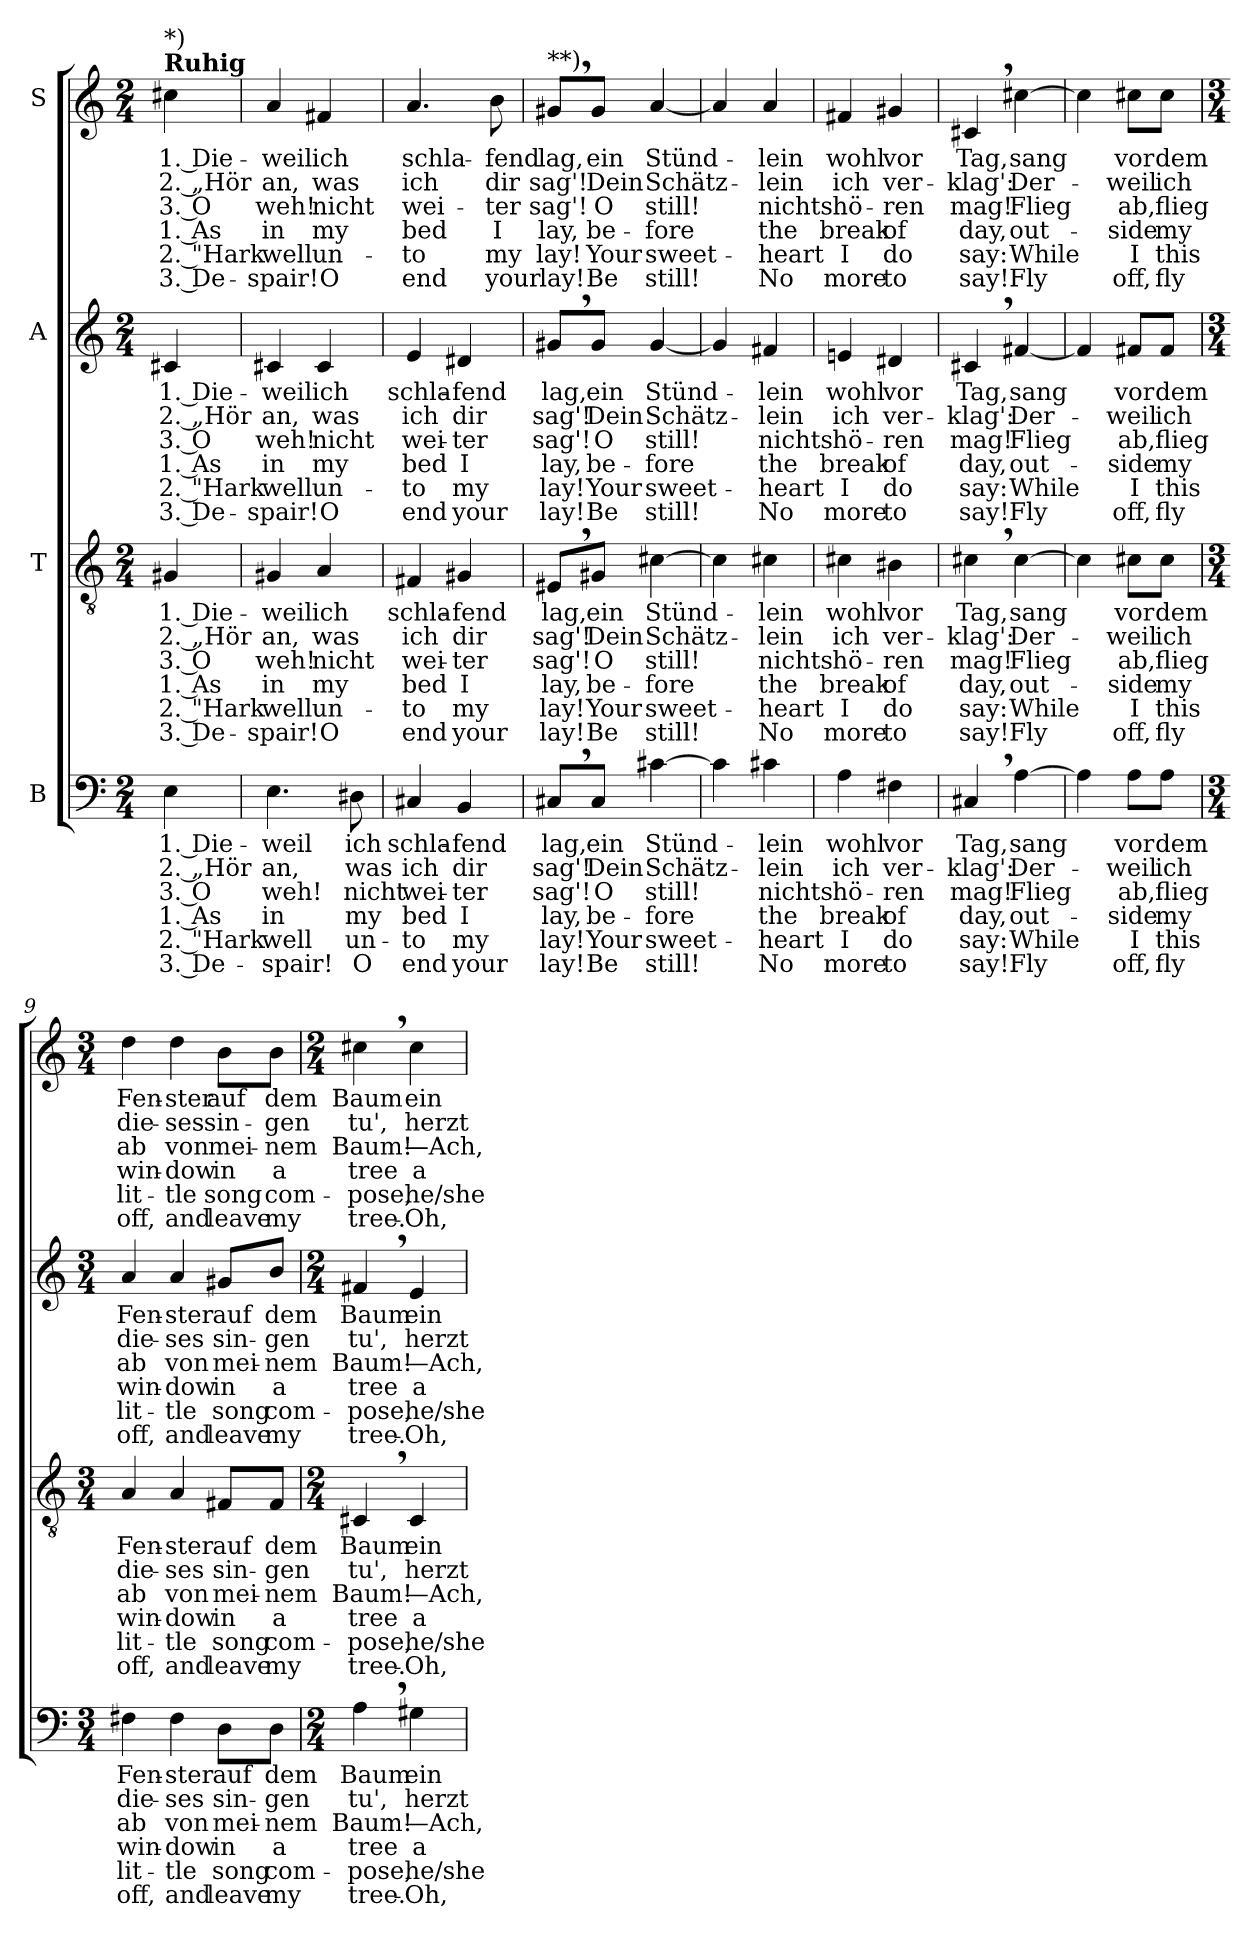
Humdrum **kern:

**kern	**text	**text	**text	**text	**text	**text	**kern	**text	**text	**text	**text	**text	**text	**kern	**text	**text	**text	**text	**text	**text	**kern	**text	**text	**text	**text	**text	**text
*part4	*part4	*part4	*part4	*part4	*part4	*part4	*part3	*part3	*part3	*part3	*part3	*part3	*part3	*part2	*part2	*part2	*part2	*part2	*part2	*part2	*part1	*part1	*part1	*part1	*part1	*part1	*part1
*staff4	*staff4	*staff4	*staff4	*staff4	*staff4	*staff4	*staff3	*staff3	*staff3	*staff3	*staff3	*staff3	*staff3	*staff2	*staff2	*staff2	*staff2	*staff2	*staff2	*staff2	*staff1	*staff1	*staff1	*staff1	*staff1	*staff1	*staff1
*I"B	*	*	*	*	*	*	*I"T	*	*	*	*	*	*	*I"A	*	*	*	*	*	*	*I"S	*	*	*	*	*	*
*clefF4	*	*	*	*	*	*	*clefGv2	*	*	*	*	*	*	*clefG2	*	*	*	*	*	*	*clefG2	*	*	*	*	*	*
*k[]	*	*	*	*	*	*	*k[]	*	*	*	*	*	*	*k[]	*	*	*	*	*	*	*k[]	*	*	*	*	*	*
*C:	*	*	*	*	*	*	*C:	*	*	*	*	*	*	*C:	*	*	*	*	*	*	*C:	*	*	*	*	*	*
*M2/4	*	*	*	*	*	*	*M2/4	*	*	*	*	*	*	*M2/4	*	*	*	*	*	*	*M2/4	*	*	*	*	*	*
=1	=1	=1	=1	=1	=1	=1	=1	=1	=1	=1	=1	=1	=1	=1	=1	=1	=1	=1	=1	=1	=1	=1	=1	=1	=1	=1	=1
!	!	!	!	!	!	!	!	!	!	!	!	!	!	!	!	!	!	!	!	!	!LO:TX:a:B:t=Ruhig	!	!	!	!	!	!
!	!	!	!	!	!	!	!	!	!	!	!	!	!	!	!	!	!	!	!	!	!LO:TX:a:t=*)	!	!	!	!	!	!
!	!LO:LY:b	!LO:LY:b	!LO:LY:b	!LO:LY:b	!LO:LY:b	!LO:LY:b	!	!LO:LY:b	!LO:LY:b	!LO:LY:b	!LO:LY:b	!LO:LY:b	!LO:LY:b	!	!LO:LY:b	!LO:LY:b	!LO:LY:b	!LO:LY:b	!LO:LY:b	!LO:LY:b	!	!LO:LY:b	!LO:LY:b	!LO:LY:b	!LO:LY:b	!LO:LY:b	!LO:LY:b
4E\	1. Die-	2. „Hör	3. O	1. As	2. "Hark	3. De-	4G#X/	1. Die-	2. „Hör	3. O	1. As	2. "Hark	3. De-	4c#X/	1. Die-	2. „Hör	3. O	1. As	2. "Hark	3. De-	4cc#X\	1. Die-	2. „Hör	3. O	1. As	2. "Hark	3. De-
=2	=2	=2	=2	=2	=2	=2	=2	=2	=2	=2	=2	=2	=2	=2	=2	=2	=2	=2	=2	=2	=2	=2	=2	=2	=2	=2	=2
!	!LO:LY:b	!LO:LY:b	!LO:LY:b	!LO:LY:b	!LO:LY:b	!LO:LY:b	!	!LO:LY:b	!LO:LY:b	!LO:LY:b	!LO:LY:b	!LO:LY:b	!LO:LY:b	!	!LO:LY:b	!LO:LY:b	!LO:LY:b	!LO:LY:b	!LO:LY:b	!LO:LY:b	!	!LO:LY:b	!LO:LY:b	!LO:LY:b	!LO:LY:b	!LO:LY:b	!LO:LY:b
4.E\	-weil	an,	weh!	in	well	-spair!	4G#X/	-weil	an,	weh!	in	well	-spair!	4c#X/	-weil	an,	weh!	in	well	-spair!	4a/	-weil	an,	weh!	in	well	-spair!
!	!	!	!	!	!	!	!	!LO:LY:b	!LO:LY:b	!LO:LY:b	!LO:LY:b	!LO:LY:b	!LO:LY:b	!	!LO:LY:b	!LO:LY:b	!LO:LY:b	!LO:LY:b	!LO:LY:b	!LO:LY:b	!	!LO:LY:b	!LO:LY:b	!LO:LY:b	!LO:LY:b	!LO:LY:b	!LO:LY:b
.	.	.	.	.	.	.	4A/	ich	was	nicht	my	un-	O	4c#/	ich	was	nicht	my	un-	O	4f#X/	ich	was	nicht	my	un-	O
!	!LO:LY:b	!LO:LY:b	!LO:LY:b	!LO:LY:b	!LO:LY:b	!LO:LY:b	!	!	!	!	!	!	!	!	!	!	!	!	!	!	!	!	!	!	!	!	!
8D#X\	ich	was	nicht	my	un-	O	.	.	.	.	.	.	.	.	.	.	.	.	.	.	.	.	.	.	.	.	.
=3	=3	=3	=3	=3	=3	=3	=3	=3	=3	=3	=3	=3	=3	=3	=3	=3	=3	=3	=3	=3	=3	=3	=3	=3	=3	=3	=3
!	!LO:LY:b	!LO:LY:b	!LO:LY:b	!LO:LY:b	!LO:LY:b	!LO:LY:b	!	!LO:LY:b	!LO:LY:b	!LO:LY:b	!LO:LY:b	!LO:LY:b	!LO:LY:b	!	!LO:LY:b	!LO:LY:b	!LO:LY:b	!LO:LY:b	!LO:LY:b	!LO:LY:b	!	!LO:LY:b	!LO:LY:b	!LO:LY:b	!LO:LY:b	!LO:LY:b	!LO:LY:b
4C#X/	schla-	ich	wei-	bed	-to	end	4F#X/	schla-	ich	wei-	bed	-to	end	4e/	schla-	ich	wei-	bed	-to	end	4.a/	schla-	ich	wei-	bed	-to	end
!	!LO:LY:b	!LO:LY:b	!LO:LY:b	!LO:LY:b	!LO:LY:b	!LO:LY:b	!	!LO:LY:b	!LO:LY:b	!LO:LY:b	!LO:LY:b	!LO:LY:b	!LO:LY:b	!	!LO:LY:b	!LO:LY:b	!LO:LY:b	!LO:LY:b	!LO:LY:b	!LO:LY:b	!	!	!	!	!	!	!
4BB/	-fend	dir	-ter	I	my	your	4G#X/	-fend	dir	-ter	I	my	your	4d#X/	-fend	dir	-ter	I	my	your	.	.	.	.	.	.	.
!	!	!	!	!	!	!	!	!	!	!	!	!	!	!	!	!	!	!	!	!	!	!LO:LY:b	!LO:LY:b	!LO:LY:b	!LO:LY:b	!LO:LY:b	!LO:LY:b
.	.	.	.	.	.	.	.	.	.	.	.	.	.	.	.	.	.	.	.	.	8b\	-fend	dir	-ter	I	my	your
=4	=4	=4	=4	=4	=4	=4	=4	=4	=4	=4	=4	=4	=4	=4	=4	=4	=4	=4	=4	=4	=4	=4	=4	=4	=4	=4	=4
!	!	!	!	!	!	!	!	!	!	!	!	!	!	!	!	!	!	!	!	!	!LO:TX:a:t=**)	!	!	!	!	!	!
!	!LO:LY:b	!LO:LY:b	!LO:LY:b	!LO:LY:b	!LO:LY:b	!LO:LY:b	!	!LO:LY:b	!LO:LY:b	!LO:LY:b	!LO:LY:b	!LO:LY:b	!LO:LY:b	!	!LO:LY:b	!LO:LY:b	!LO:LY:b	!LO:LY:b	!LO:LY:b	!LO:LY:b	!	!LO:LY:b	!LO:LY:b	!LO:LY:b	!LO:LY:b	!LO:LY:b	!LO:LY:b
8C#X,>/L	lag,	sag'!	sag'!	lay,	lay!	lay!	8E#X,>/L	lag,	sag'!	sag'!	lay,	lay!	lay!	8g#X,>/L	lag,	sag'!	sag'!	lay,	lay!	lay!	8g#X,>/L	lag,	sag'!	sag'!	lay,	lay!	lay!
!	!LO:LY:b	!LO:LY:b	!LO:LY:b	!LO:LY:b	!LO:LY:b	!LO:LY:b	!	!LO:LY:b	!LO:LY:b	!LO:LY:b	!LO:LY:b	!LO:LY:b	!LO:LY:b	!	!LO:LY:b	!LO:LY:b	!LO:LY:b	!LO:LY:b	!LO:LY:b	!LO:LY:b	!	!LO:LY:b	!LO:LY:b	!LO:LY:b	!LO:LY:b	!LO:LY:b	!LO:LY:b
8C#/J	ein	Dein	O	be-	Your	Be	8G#X/J	ein	Dein	O	be-	Your	Be	8g#/J	ein	Dein	O	be-	Your	Be	8g#/J	ein	Dein	O	be-	Your	Be
!	!LO:LY:b	!LO:LY:b	!LO:LY:b	!LO:LY:b	!LO:LY:b	!LO:LY:b	!	!LO:LY:b	!LO:LY:b	!LO:LY:b	!LO:LY:b	!LO:LY:b	!LO:LY:b	!	!LO:LY:b	!LO:LY:b	!LO:LY:b	!LO:LY:b	!LO:LY:b	!LO:LY:b	!	!LO:LY:b	!LO:LY:b	!LO:LY:b	!LO:LY:b	!LO:LY:b	!LO:LY:b
[4c#X\	Stünd-	Schätz-	still!	-fore	sweet-	still!	[4c#X\	Stünd-	Schätz-	still!	-fore	sweet-	still!	[4g#/	Stünd-	Schätz-	still!	-fore	sweet-	still!	[4a/	Stünd-	Schätz-	still!	-fore	sweet-	still!
=5	=5	=5	=5	=5	=5	=5	=5	=5	=5	=5	=5	=5	=5	=5	=5	=5	=5	=5	=5	=5	=5	=5	=5	=5	=5	=5	=5
4c#\]	.	.	.	.	.	.	4c#\]	.	.	.	.	.	.	4g#/]	.	.	.	.	.	.	4a/]	.	.	.	.	.	.
!	!LO:LY:b	!LO:LY:b	!LO:LY:b	!LO:LY:b	!LO:LY:b	!LO:LY:b	!	!LO:LY:b	!LO:LY:b	!LO:LY:b	!LO:LY:b	!LO:LY:b	!LO:LY:b	!	!LO:LY:b	!LO:LY:b	!LO:LY:b	!LO:LY:b	!LO:LY:b	!LO:LY:b	!	!LO:LY:b	!LO:LY:b	!LO:LY:b	!LO:LY:b	!LO:LY:b	!LO:LY:b
4c#X\	-lein	-lein	nichts	the	-heart	No	4c#X\	-lein	-lein	nichts	the	-heart	No	4f#X/	-lein	-lein	nichts	the	-heart	No	4a/	-lein	-lein	nichts	the	-heart	No
=6	=6	=6	=6	=6	=6	=6	=6	=6	=6	=6	=6	=6	=6	=6	=6	=6	=6	=6	=6	=6	=6	=6	=6	=6	=6	=6	=6
!	!LO:LY:b	!LO:LY:b	!LO:LY:b	!LO:LY:b	!LO:LY:b	!LO:LY:b	!	!LO:LY:b	!LO:LY:b	!LO:LY:b	!LO:LY:b	!LO:LY:b	!LO:LY:b	!	!LO:LY:b	!LO:LY:b	!LO:LY:b	!LO:LY:b	!LO:LY:b	!LO:LY:b	!	!LO:LY:b	!LO:LY:b	!LO:LY:b	!LO:LY:b	!LO:LY:b	!LO:LY:b
4A\	wohl	ich	hö-	break	I	more	4c#X\	wohl	ich	hö-	break	I	more	4en/	wohl	ich	hö-	break	I	more	4f#X/	wohl	ich	hö-	break	I	more
!	!LO:LY:b	!LO:LY:b	!LO:LY:b	!LO:LY:b	!LO:LY:b	!LO:LY:b	!	!LO:LY:b	!LO:LY:b	!LO:LY:b	!LO:LY:b	!LO:LY:b	!LO:LY:b	!	!LO:LY:b	!LO:LY:b	!LO:LY:b	!LO:LY:b	!LO:LY:b	!LO:LY:b	!	!LO:LY:b	!LO:LY:b	!LO:LY:b	!LO:LY:b	!LO:LY:b	!LO:LY:b
4F#X\	vor	ver-	-ren	of	do	to	4B#X\	vor	ver-	-ren	of	do	to	4d#X/	vor	ver-	-ren	of	do	to	4g#X/	vor	ver-	-ren	of	do	to
!!LO:PB:g=z
=7	=7	=7	=7	=7	=7	=7	=7	=7	=7	=7	=7	=7	=7	=7	=7	=7	=7	=7	=7	=7	=7	=7	=7	=7	=7	=7	=7
!	!LO:LY:b	!LO:LY:b	!LO:LY:b	!LO:LY:b	!LO:LY:b	!LO:LY:b	!	!LO:LY:b	!LO:LY:b	!LO:LY:b	!LO:LY:b	!LO:LY:b	!LO:LY:b	!	!LO:LY:b	!LO:LY:b	!LO:LY:b	!LO:LY:b	!LO:LY:b	!LO:LY:b	!	!LO:LY:b	!LO:LY:b	!LO:LY:b	!LO:LY:b	!LO:LY:b	!LO:LY:b
4C#X,>/	Tag,	-klag':	mag!	day,	say:	say!	4c#X,>\	Tag,	-klag':	mag!	day,	say:	say!	4c#X,>/	Tag,	-klag':	mag!	day,	say:	say!	4c#X,>/	Tag,	-klag':	mag!	day,	say:	say!
!	!LO:LY:b	!LO:LY:b	!LO:LY:b	!LO:LY:b	!LO:LY:b	!LO:LY:b	!	!LO:LY:b	!LO:LY:b	!LO:LY:b	!LO:LY:b	!LO:LY:b	!LO:LY:b	!	!LO:LY:b	!LO:LY:b	!LO:LY:b	!LO:LY:b	!LO:LY:b	!LO:LY:b	!	!LO:LY:b	!LO:LY:b	!LO:LY:b	!LO:LY:b	!LO:LY:b	!LO:LY:b
[4A\	sang	Der-	Flieg	out-	While	Fly	[4c#\	sang	Der-	Flieg	out-	While	Fly	[4f#X/	sang	Der-	Flieg	out-	While	Fly	[4cc#X\	sang	Der-	Flieg	out-	While	Fly
=8	=8	=8	=8	=8	=8	=8	=8	=8	=8	=8	=8	=8	=8	=8	=8	=8	=8	=8	=8	=8	=8	=8	=8	=8	=8	=8	=8
4A\]	.	.	.	.	.	.	4c#\]	.	.	.	.	.	.	4f#/]	.	.	.	.	.	.	4cc#\]	.	.	.	.	.	.
!	!LO:LY:b	!LO:LY:b	!LO:LY:b	!LO:LY:b	!LO:LY:b	!LO:LY:b	!	!LO:LY:b	!LO:LY:b	!LO:LY:b	!LO:LY:b	!LO:LY:b	!LO:LY:b	!	!LO:LY:b	!LO:LY:b	!LO:LY:b	!LO:LY:b	!LO:LY:b	!LO:LY:b	!	!LO:LY:b	!LO:LY:b	!LO:LY:b	!LO:LY:b	!LO:LY:b	!LO:LY:b
8A\L	vor	-weil	ab,	-side	I	off,	8c#X\L	vor	-weil	ab,	-side	I	off,	8f#X/L	vor	-weil	ab,	-side	I	off,	8cc#X\L	vor	-weil	ab,	-side	I	off,
!	!LO:LY:b	!LO:LY:b	!LO:LY:b	!LO:LY:b	!LO:LY:b	!LO:LY:b	!	!LO:LY:b	!LO:LY:b	!LO:LY:b	!LO:LY:b	!LO:LY:b	!LO:LY:b	!	!LO:LY:b	!LO:LY:b	!LO:LY:b	!LO:LY:b	!LO:LY:b	!LO:LY:b	!	!LO:LY:b	!LO:LY:b	!LO:LY:b	!LO:LY:b	!LO:LY:b	!LO:LY:b
8A\J	dem	ich	flieg	my	this	fly	8c#\J	dem	ich	flieg	my	this	fly	8f#/J	dem	ich	flieg	my	this	fly	8cc#\J	dem	ich	flieg	my	this	fly
=9	=9	=9	=9	=9	=9	=9	=9	=9	=9	=9	=9	=9	=9	=9	=9	=9	=9	=9	=9	=9	=9	=9	=9	=9	=9	=9	=9
*M3/4	*	*	*	*	*	*	*M3/4	*	*	*	*	*	*	*M3/4	*	*	*	*	*	*	*M3/4	*	*	*	*	*	*
!	!LO:LY:b	!LO:LY:b	!LO:LY:b	!LO:LY:b	!LO:LY:b	!LO:LY:b	!	!LO:LY:b	!LO:LY:b	!LO:LY:b	!LO:LY:b	!LO:LY:b	!LO:LY:b	!	!LO:LY:b	!LO:LY:b	!LO:LY:b	!LO:LY:b	!LO:LY:b	!LO:LY:b	!	!LO:LY:b	!LO:LY:b	!LO:LY:b	!LO:LY:b	!LO:LY:b	!LO:LY:b
4F#X\	Fen-	die-	ab	win-	lit-	off,	4A/	Fen-	die-	ab	win-	lit-	off,	4a/	Fen-	die-	ab	win-	lit-	off,	4dd\	Fen-	die-	ab	win-	lit-	off,
!	!LO:LY:b	!LO:LY:b	!LO:LY:b	!LO:LY:b	!LO:LY:b	!LO:LY:b	!	!LO:LY:b	!LO:LY:b	!LO:LY:b	!LO:LY:b	!LO:LY:b	!LO:LY:b	!	!LO:LY:b	!LO:LY:b	!LO:LY:b	!LO:LY:b	!LO:LY:b	!LO:LY:b	!	!LO:LY:b	!LO:LY:b	!LO:LY:b	!LO:LY:b	!LO:LY:b	!LO:LY:b
4F#\	-ster	-ses	von	-dow	-tle	and	4A/	-ster	-ses	von	-dow	-tle	and	4a/	-ster	-ses	von	-dow	-tle	and	4dd\	-ster	-ses	von	-dow	-tle	and
!	!LO:LY:b	!LO:LY:b	!LO:LY:b	!LO:LY:b	!LO:LY:b	!LO:LY:b	!	!LO:LY:b	!LO:LY:b	!LO:LY:b	!LO:LY:b	!LO:LY:b	!LO:LY:b	!	!LO:LY:b	!LO:LY:b	!LO:LY:b	!LO:LY:b	!LO:LY:b	!LO:LY:b	!	!LO:LY:b	!LO:LY:b	!LO:LY:b	!LO:LY:b	!LO:LY:b	!LO:LY:b
8D\L	auf	sin-	mei-	in	song	leave	8F#X/L	auf	sin-	mei-	in	song	leave	8g#X/L	auf	sin-	mei-	in	song	leave	8b\L	auf	sin-	mei-	in	song	leave
!	!LO:LY:b	!LO:LY:b	!LO:LY:b	!LO:LY:b	!LO:LY:b	!LO:LY:b	!	!LO:LY:b	!LO:LY:b	!LO:LY:b	!LO:LY:b	!LO:LY:b	!LO:LY:b	!	!LO:LY:b	!LO:LY:b	!LO:LY:b	!LO:LY:b	!LO:LY:b	!LO:LY:b	!	!LO:LY:b	!LO:LY:b	!LO:LY:b	!LO:LY:b	!LO:LY:b	!LO:LY:b
8D\J	dem	-gen	-nem	a	com-	my	8F#/J	dem	-gen	-nem	a	com-	my	8b/J	dem	-gen	-nem	a	com-	my	8b\J	dem	-gen	-nem	a	com-	my
=10	=10	=10	=10	=10	=10	=10	=10	=10	=10	=10	=10	=10	=10	=10	=10	=10	=10	=10	=10	=10	=10	=10	=10	=10	=10	=10	=10
*M2/4	*	*	*	*	*	*	*M2/4	*	*	*	*	*	*	*M2/4	*	*	*	*	*	*	*M2/4	*	*	*	*	*	*
!	!LO:LY:b	!LO:LY:b	!LO:LY:b	!LO:LY:b	!LO:LY:b	!LO:LY:b	!	!LO:LY:b	!LO:LY:b	!LO:LY:b	!LO:LY:b	!LO:LY:b	!LO:LY:b	!	!LO:LY:b	!LO:LY:b	!LO:LY:b	!LO:LY:b	!LO:LY:b	!LO:LY:b	!	!LO:LY:b	!LO:LY:b	!LO:LY:b	!LO:LY:b	!LO:LY:b	!LO:LY:b
4A,>\	Baum	tu',	Baum!	tree	-pose,	tree.-	4C#X,>/	Baum	tu',	Baum!	tree	-pose,	tree.-	4f#X,>/	Baum	tu',	Baum!	tree	-pose,	tree.-	4cc#X,>\	Baum	tu',	Baum!	tree	-pose,	tree.-
!	!LO:LY:b	!LO:LY:b	!LO:LY:b	!LO:LY:b	!LO:LY:b	!LO:LY:b	!	!LO:LY:b	!LO:LY:b	!LO:LY:b	!LO:LY:b	!LO:LY:b	!LO:LY:b	!	!LO:LY:b	!LO:LY:b	!LO:LY:b	!LO:LY:b	!LO:LY:b	!LO:LY:b	!	!LO:LY:b	!LO:LY:b	!LO:LY:b	!LO:LY:b	!LO:LY:b	!LO:LY:b
4G#X\	ein	herzt	—Ach,	a	he/she	-Oh,	4C#/	ein	herzt	—Ach,	a	he/she	-Oh,	4e/	ein	herzt	—Ach,	a	he/she	-Oh,	4cc#\	ein	herzt	—Ach,	a	he/she	-Oh,
=	=	=	=	=	=	=	=	=	=	=	=	=	=	=	=	=	=	=	=	=	=	=	=	=	=	=	=
*-	*-	*-	*-	*-	*-	*-	*-	*-	*-	*-	*-	*-	*-	*-	*-	*-	*-	*-	*-	*-	*-	*-	*-	*-	*-	*-	*-
